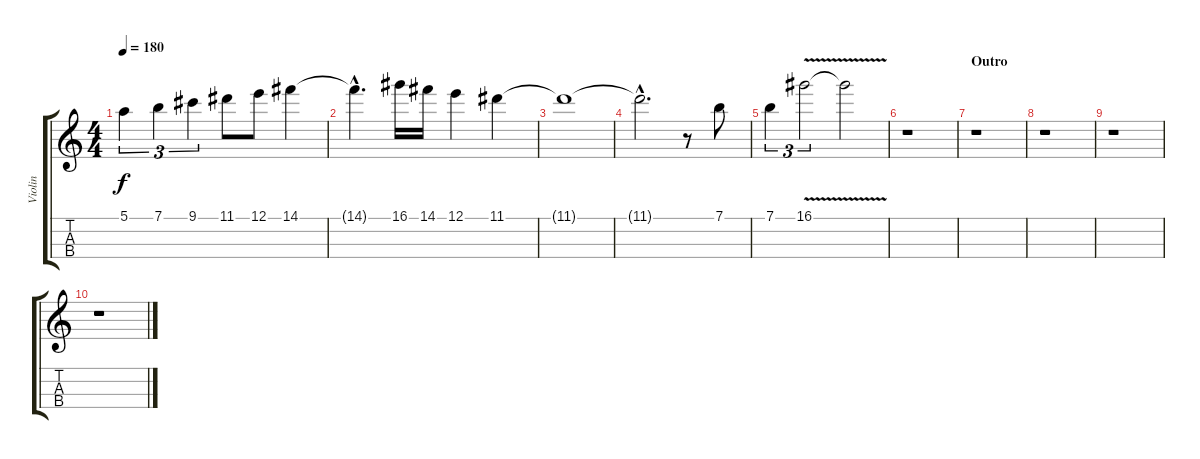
\track ("Violin" "Violin") {instrument fiddle}
\staff {score tabs}
\tuning (E5 A4 D4 G3) {hide}
\ts (4 4)
\tempo 180
\clef g2
\ks c
5.1.4{tu (3 2) dy f} 7.1.4{tu (3 2)} 9.1.4{tu (3 2)} 11.1.8 12.1.8 14.1.4 |
14.1{hac t}.4{d} 16.1.16 14.1.16 12.1.4 11.1.4 |
11.1{t}.1 |
11.1{hac t}.2{d} r.8 7.1.8 |
7.1.4{tu (3 2)} 16.1{v}.2{tu (3 2)} 16.1{t}.2 |
r.1 |
\section ("" "Outro")
r.1 |
r.1 |
r.1 |
r.1
